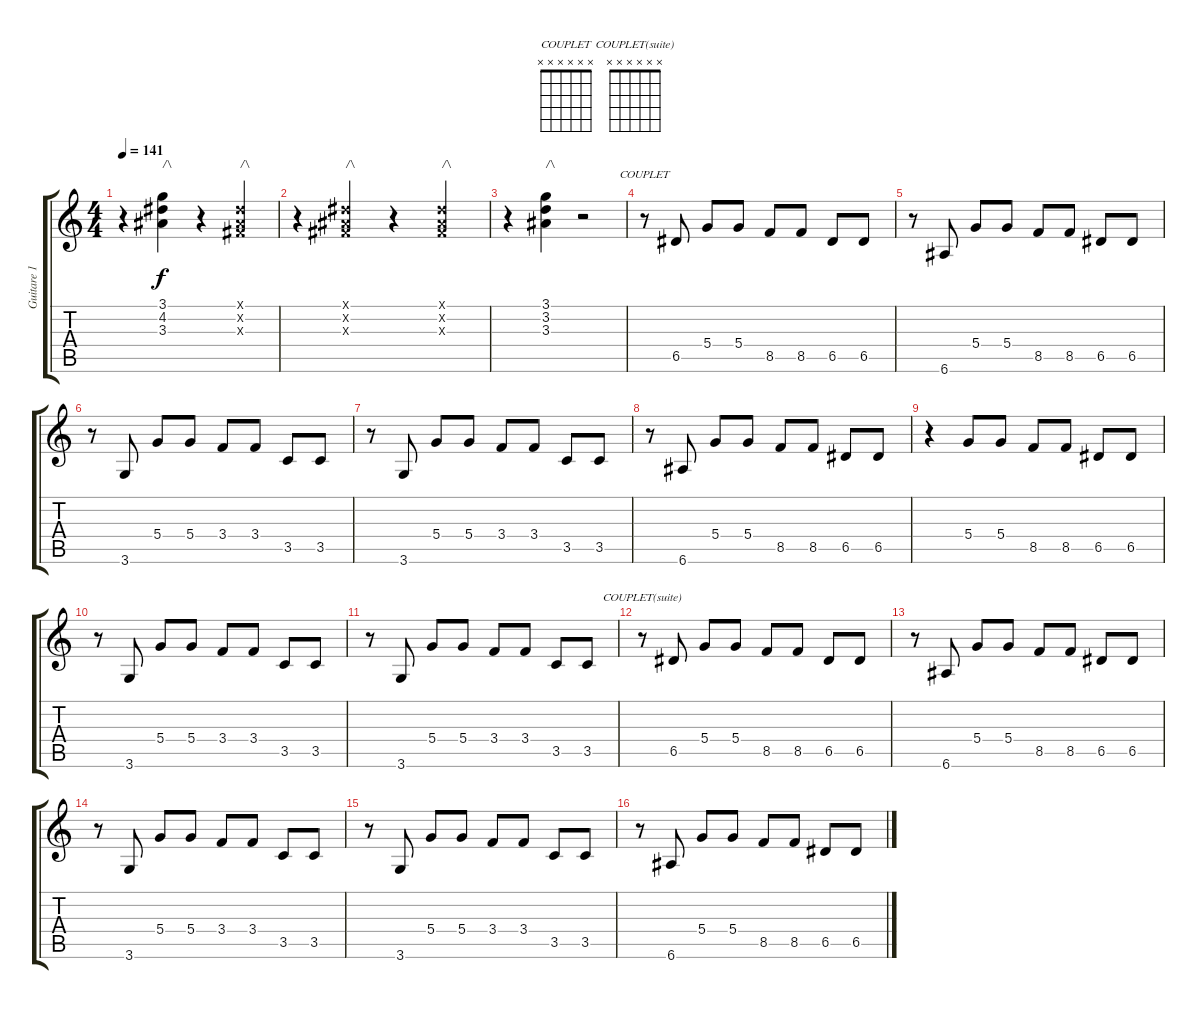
\track ("Guitare 1" "Guitare 1") {instrument overdrivenguitar}
\staff {score tabs}
\tuning (E4 B3 G3 D3 A2 E2) {hide}
\chord ("COUPLET" x x x x x x) {firstfret 0}
\chord ("COUPLET(suite)" x x x x x x) {firstfret 0}
\ts (4 4)
\tempo 141
\clef g2
\ks c
r.4{dy f} (3.1 4.2 3.3).4{txt "/\\"} r.4 (-1.1{x} -1.2{x} -1.3{x}).4{txt "/\\"} |
r.4 (-1.1{x} -1.2{x} -1.3{x}).4{txt "/\\"} r.4 (-1.1{x} -1.2{x} -1.3{x}).4{txt "/\\"} |
r.4 (3.1 3.2 3.3).4{txt "/\\"} r.2 |
r.8{ch "COUPLET"} 6.5.8 5.4.8 5.4.8 8.5.8 8.5.8 6.5.8 6.5.8 |
r.8 6.6.8 5.4.8 5.4.8 8.5.8 8.5.8 6.5.8 6.5.8 |
r.8 3.6.8 5.4.8 5.4.8 3.4.8 3.4.8 3.5.8 3.5.8 |
r.8 3.6.8 5.4.8 5.4.8 3.4.8 3.4.8 3.5.8 3.5.8 |
r.8 6.6.8 5.4.8 5.4.8 8.5.8 8.5.8 6.5.8 6.5.8 |
r.4 5.4.8 5.4.8 8.5.8 8.5.8 6.5.8 6.5.8 |
r.8 3.6.8 5.4.8 5.4.8 3.4.8 3.4.8 3.5.8 3.5.8 |
r.8 3.6.8 5.4.8 5.4.8 3.4.8 3.4.8 3.5.8 3.5.8 |
r.8{ch "COUPLET(suite)"} 6.5.8 5.4.8 5.4.8 8.5.8 8.5.8 6.5.8 6.5.8 |
r.8 6.6.8 5.4.8 5.4.8 8.5.8 8.5.8 6.5.8 6.5.8 |
r.8 3.6.8 5.4.8 5.4.8 3.4.8 3.4.8 3.5.8 3.5.8 |
r.8 3.6.8 5.4.8 5.4.8 3.4.8 3.4.8 3.5.8 3.5.8 |
r.8 6.6.8 5.4.8 5.4.8 8.5.8 8.5.8 6.5.8 6.5.8
